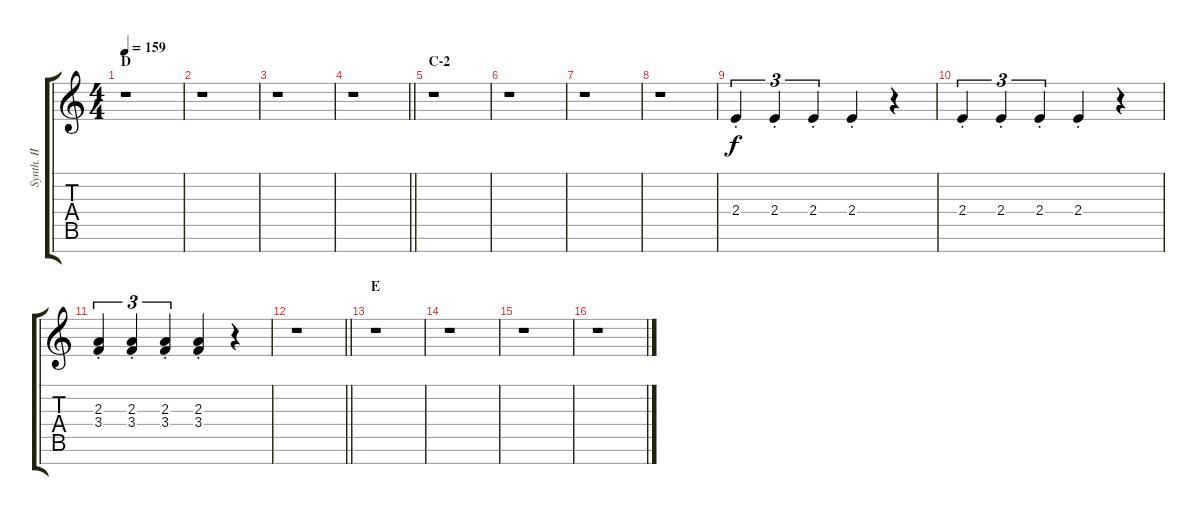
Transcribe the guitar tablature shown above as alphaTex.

\track ("Synth. II" "Synth. II") {instrument lead1square}
\staff {score tabs}
\tuning (E5 B4 G4 D4 A3 E3 B2) {hide}
\ts (4 4)
\section ("" "D")
\tempo 159
\clef g2
\ks c
r.1{dy f} |
r.1 |
r.1 |
\barLineRight lightlight
r.1 |
\section ("" "C-2")
r.1 |
r.1 |
r.1 |
r.1 |
2.4{st}.4{tu (3 2)} 2.4{st}.4{tu (3 2)} 2.4{st}.4{tu (3 2)} 2.4{st}.4 r.4 |
2.4{st}.4{tu (3 2)} 2.4{st}.4{tu (3 2)} 2.4{st}.4{tu (3 2)} 2.4{st}.4 r.4 |
(2.3{st} 3.4{st}).4{tu (3 2)} (2.3{st} 3.4{st}).4{tu (3 2)} (2.3{st} 3.4{st}).4{tu (3 2)} (2.3{st} 3.4{st}).4 r.4 |
\barLineRight lightlight
r.1 |
\section ("" "E")
r.1 |
r.1 |
r.1 |
r.1
